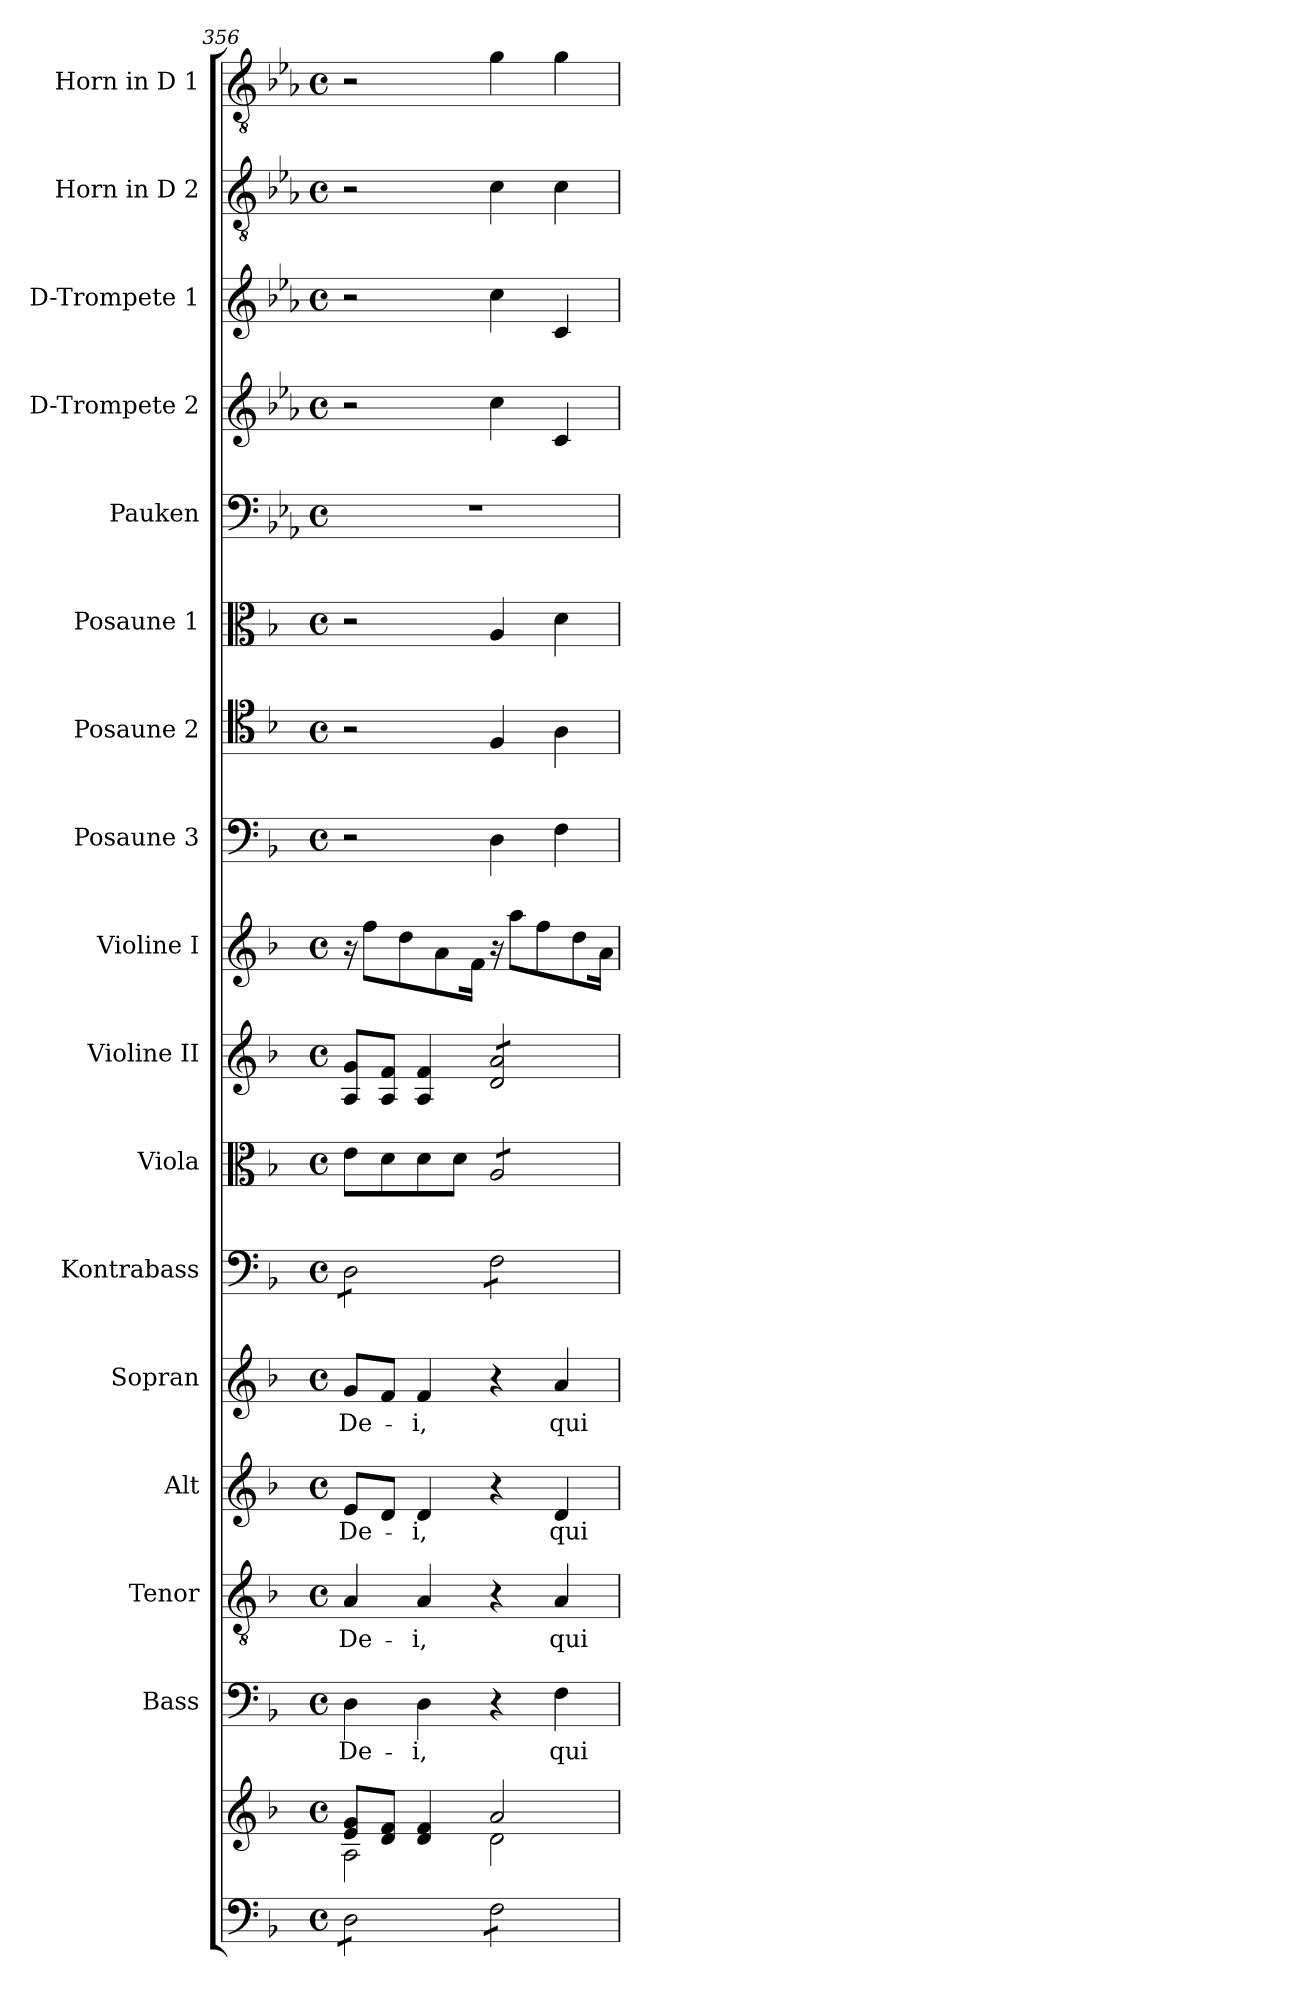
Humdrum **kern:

**kern	**kern	**kern	**text	**kern	**text	**kern	**text	**kern	**text	**kern	**kern	**kern	**kern	**kern	**kern	**kern	**kern	**kern	**kern	**kern	**kern
*part17	*part17	*part16	*part16	*part15	*part15	*part14	*part14	*part13	*part13	*part12	*part11	*part10	*part9	*part8	*part7	*part6	*part5	*part4	*part3	*part2	*part1
*staff18	*staff17	*staff16	*staff16	*staff15	*staff15	*staff14	*staff14	*staff13	*staff13	*staff12	*staff11	*staff10	*staff9	*staff8	*staff7	*staff6	*staff5	*staff4	*staff3	*staff2	*staff1
*	*	*I"Bass	*	*I"Tenor	*	*I"Alt	*	*I"Sopran	*	*I"Kontrabass	*I"Viola	*I"Violine II	*I"Violine I	*I"Posaune 3	*I"Posaune 2	*I"Posaune 1	*I"Pauken	*I"D-Trompete 2	*I"D-Trompete 1	*I"Horn in D 2	*I"Horn in D 1
*	*	*I'B.	*	*I'T.	*	*I'A.	*	*I'S.	*	*I'Kb.	*I'Vla.	*I'Vl. II	*I'Vl. I	*I'Pos. 3	*I'Pos. 2	*I'Pos. 1	*I'Pk.	*I'D Trp. 2	*I'D Trp. 1	*I'Hrn. 2	*I'Hrn. 1
*clefF4	*clefG2	*clefF4	*	*clefGv2	*	*clefG2	*	*clefG2	*	*clefF4	*clefC3	*clefG2	*clefG2	*clefF4	*clefC4	*clefC3	*clefF4	*clefG2	*clefG2	*clefGv2	*clefGv2
*	*	*	*	*	*	*	*	*	*	*ITrd7c12	*	*	*	*	*	*	*ITrd-1c-2	*ITrd-1c-2	*ITrd-1c-2	*ITrd-1c-2	*ITrd-1c-2
*k[b-]	*k[b-]	*k[b-]	*	*k[b-]	*	*k[b-]	*	*k[b-]	*	*k[b-]	*k[b-]	*k[b-]	*k[b-]	*k[b-]	*k[b-]	*k[b-]	*k[b-]	*k[b-]	*k[b-]	*k[b-]	*k[b-]
*F:	*F:	*F:	*	*F:	*	*F:	*	*F:	*	*F:	*F:	*F:	*F:	*F:	*F:	*F:	*F:	*F:	*F:	*F:	*F:
*M4/4	*M4/4	*M4/4	*	*M4/4	*	*M4/4	*	*M4/4	*	*M4/4	*M4/4	*M4/4	*M4/4	*M4/4	*M4/4	*M4/4	*M4/4	*M4/4	*M4/4	*M4/4	*M4/4
*met(c)	*met(c)	*met(c)	*	*met(c)	*	*met(c)	*	*met(c)	*	*met(c)	*met(c)	*met(c)	*met(c)	*met(c)	*met(c)	*met(c)	*met(c)	*met(c)	*met(c)	*met(c)	*met(c)
=356	=356	=356	=356	=356	=356	=356	=356	=356	=356	=356	=356	=356	=356	=356	=356	=356	=356	=356	=356	=356	=356
*	*^	*	*	*	*	*	*	*	*	*	*	*	*	*	*	*	*	*	*	*	*
!	!	!	!	!LO:LY:b	!	!LO:LY:b	!	!LO:LY:b	!	!LO:LY:b	!	!	!	!	!	!	!	!	!	!	!	!
*tremolo	*	*	*	*	*	*	*	*	*	*	*	*	*	*	*	*	*	*	*	*	*	*
*	*	*	*	*	*	*	*	*	*	*	*tremolo	*	*	*	*	*	*	*	*	*	*	*
8D\L	8e/ 8g/L	2A\	4D\	De-	4A/	De-	8e/L	De-	8g/L	De-	8DD\L	8e\L	8A/ 8g/L	16r	2r	2r	2r	1r	2r	2r	2r	2r
.	.	.	.	.	.	.	.	.	.	.	.	.	.	8ff\L	.	.	.	.	.	.	.	.
8D\	8d/ 8f/J	.	.	.	.	.	8d/J	.	8f/J	.	8DD\	8d\	8A/ 8f/J	.	.	.	.	.	.	.	.	.
.	.	.	.	.	.	.	.	.	.	.	.	.	.	8dd\	.	.	.	.	.	.	.	.
!	!	!	!	!LO:LY:b	!	!LO:LY:b	!	!LO:LY:b	!	!LO:LY:b	!	!	!	!	!	!	!	!	!	!	!	!
8D\	4d/ 4f/	.	4D\	-i,	4A/	-i,	4d/	-i,	4f/	-i,	8DD\	8d\	4A/ 4f/	.	.	.	.	.	.	.	.	.
.	.	.	.	.	.	.	.	.	.	.	.	.	.	8a\	.	.	.	.	.	.	.	.
8D\J	.	.	.	.	.	.	.	.	.	.	8DD\J	8d\J	.	.	.	.	.	.	.	.	.	.
.	.	.	.	.	.	.	.	.	.	.	.	.	.	16f\Jk	.	.	.	.	.	.	.	.
*	*	*	*	*	*	*	*	*	*	*	*	*tremolo	*	*	*	*	*	*	*	*	*	*
*	*	*	*	*	*	*	*	*	*	*	*	*	*tremolo	*	*	*	*	*	*	*	*	*
8F\L	2a/	2d\	4r	.	4r	.	4r	.	4r	.	8FF\L	8A/L	8d/ 8a/L	16r	4D\	4F/	4A/	.	4dd\	4dd\	4d\	4a\
.	.	.	.	.	.	.	.	.	.	.	.	.	.	8aa\L	.	.	.	.	.	.	.	.
8F\	.	.	.	.	.	.	.	.	.	.	8FF\	8A/	8d/ 8a/	.	.	.	.	.	.	.	.	.
.	.	.	.	.	.	.	.	.	.	.	.	.	.	8ff\	.	.	.	.	.	.	.	.
!	!	!	!	!LO:LY:b	!	!LO:LY:b	!	!LO:LY:b	!	!LO:LY:b	!	!	!	!	!	!	!	!	!	!	!	!
8F\	.	.	4F\	qui	4A/	qui	4d/	qui	4a/	qui	8FF\	8A/	8d/ 8a/	.	4F\	4A\	4d\	.	4d/	4d/	4d\	4a\
.	.	.	.	.	.	.	.	.	.	.	.	.	.	8dd\	.	.	.	.	.	.	.	.
8F\J	.	.	.	.	.	.	.	.	.	.	8FF\J	8A/J	8d/ 8a/J	.	.	.	.	.	.	.	.	.
*	*	*	*	*	*	*	*	*	*	*	*	*	*Xtremolo	*	*	*	*	*	*	*	*	*
*	*	*	*	*	*	*	*	*	*	*	*	*Xtremolo	*	*	*	*	*	*	*	*	*	*
*	*	*	*	*	*	*	*	*	*	*	*Xtremolo	*	*	*	*	*	*	*	*	*	*	*
*Xtremolo	*	*	*	*	*	*	*	*	*	*	*	*	*	*	*	*	*	*	*	*	*	*
.	.	.	.	.	.	.	.	.	.	.	.	.	.	16a\Jk	.	.	.	.	.	.	.	.
*	*v	*v	*	*	*	*	*	*	*	*	*	*	*	*	*	*	*	*	*	*	*	*
=	=	=	=	=	=	=	=	=	=	=	=	=	=	=	=	=	=	=	=	=	=
*-	*-	*-	*-	*-	*-	*-	*-	*-	*-	*-	*-	*-	*-	*-	*-	*-	*-	*-	*-	*-	*-
